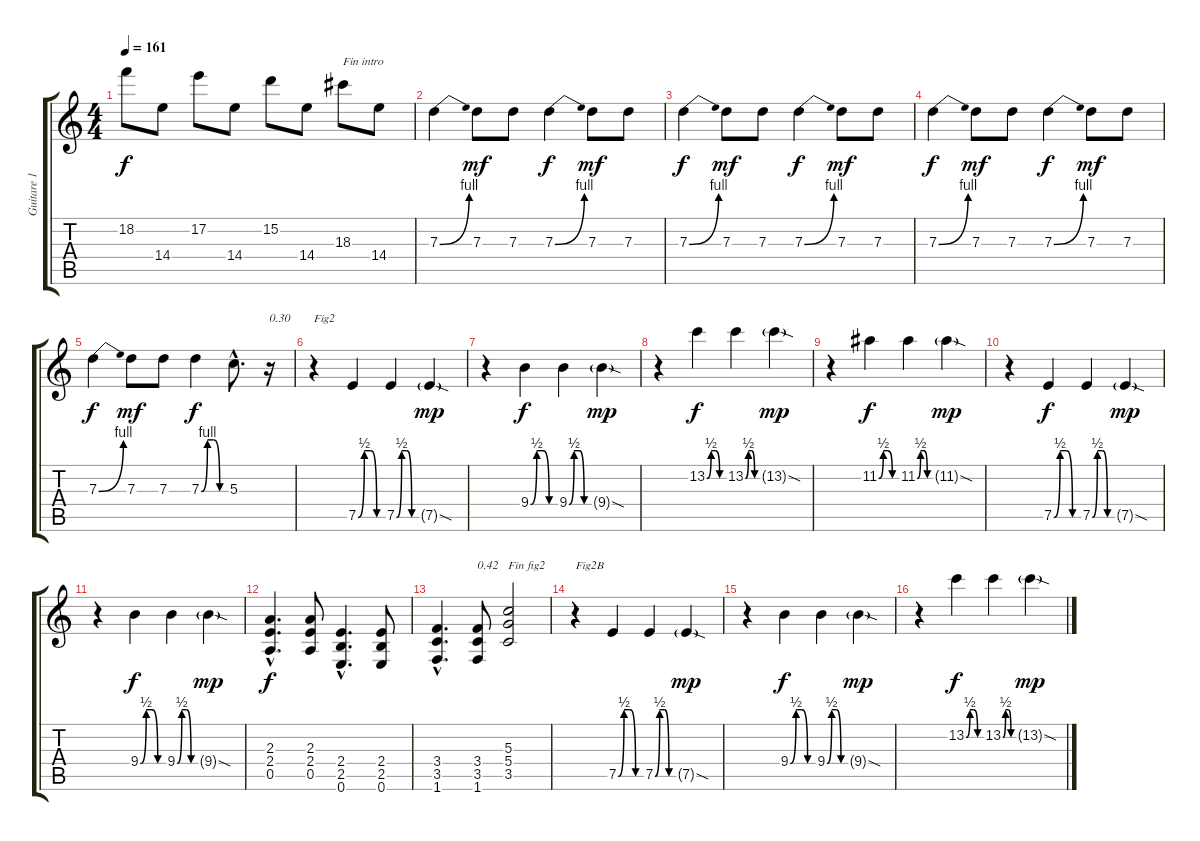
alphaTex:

\track ("Guitare 1" "Guitare 1") {instrument overdrivenguitar}
\staff {score tabs}
\tuning (E4 B3 G3 D3 A2 E2) {hide}
\ts (4 4)
\tempo 161
\clef g2
\ks c
18.2.8{dy f} 14.4.8 17.2.8 14.4.8 15.2.8{balance 8} 14.4.8 18.3.8{txt "Fin intro"} 14.4.8 |
7.3{be (bend 0 0 60 4)}.4 7.3.8{dy mf} 7.3.8 7.3{be (bend 0 0 60 4)}.4{dy f} 7.3.8{dy mf} 7.3.8 |
7.3{be (bend 0 0 60 4)}.4{dy f} 7.3.8{dy mf} 7.3.8 7.3{be (bend 0 0 60 4)}.4{dy f} 7.3.8{dy mf} 7.3.8 |
7.3{be (bend 0 0 60 4)}.4{dy f} 7.3.8{dy mf} 7.3.8 7.3{be (bend 0 0 60 4)}.4{dy f} 7.3.8{dy mf} 7.3.8 |
7.3{be (bend 0 0 60 4)}.4{dy f} 7.3.8{dy mf} 7.3.8 7.3{be (custom 0 0 15 4 30 4 45 0 60 0)}.4{dy f} 5.3{hac}.8{d} r.16{txt "0.30"} |
r.4{txt "Fig2"} 7.5{be (custom 0 0 15 2 30 2 45 0 60 0)}.4 7.5{be (custom 0 0 15 2 30 2 45 0 60 0)}.4 7.5{sod g}.4{dy mp} |
r.4 9.4{be (custom 0 0 15 2 30 2 45 0 60 0)}.4{dy f} 9.4{be (custom 0 0 15 2 30 2 45 0 60 0)}.4 9.4{sod g}.4{dy mp} |
r.4 13.2{be (custom 0 0 15 2 30 2 45 0 60 0)}.4{dy f} 13.2{be (custom 0 0 15 2 30 2 45 0 60 0)}.4 13.2{sod g}.4{dy mp} |
r.4 11.2{be (custom 0 0 15 2 30 2 45 0 60 0)}.4{dy f} 11.2{be (custom 0 0 15 2 30 2 45 0 60 0)}.4 11.2{sod g}.4{dy mp} |
r.4 7.5{be (custom 0 0 15 2 30 2 45 0 60 0)}.4{dy f} 7.5{be (custom 0 0 15 2 30 2 45 0 60 0)}.4 7.5{sod g}.4{dy mp} |
r.4 9.4{be (custom 0 0 15 2 30 2 45 0 60 0)}.4{dy f} 9.4{be (custom 0 0 15 2 30 2 45 0 60 0)}.4 9.4{sod g}.4{dy mp} |
(2.3{hac} 2.4{hac} 0.5{hac}).4{d dy f} (2.3 2.4 0.5).8 (2.4{hac} 2.5{hac} 0.6{hac}).4{d} (2.4 2.5 0.6).8 |
(3.4{hac} 3.5{hac} 1.6{hac}).4{d} (3.4 3.5 1.6).8{txt "0.42"} (5.3 5.4 3.5).2{txt "Fin fig2"} |
r.4{txt "Fig2B"} 7.5{be (custom 0 0 15 2 30 2 45 0 60 0)}.4 7.5{be (custom 0 0 15 2 30 2 45 0 60 0)}.4 7.5{sod g}.4{dy mp} |
r.4 9.4{be (custom 0 0 15 2 30 2 45 0 60 0)}.4{dy f} 9.4{be (custom 0 0 15 2 30 2 45 0 60 0)}.4 9.4{sod g}.4{dy mp} |
r.4 13.2{be (custom 0 0 15 2 30 2 45 0 60 0)}.4{dy f} 13.2{be (custom 0 0 15 2 30 2 45 0 60 0)}.4 13.2{sod g}.4{dy mp}
